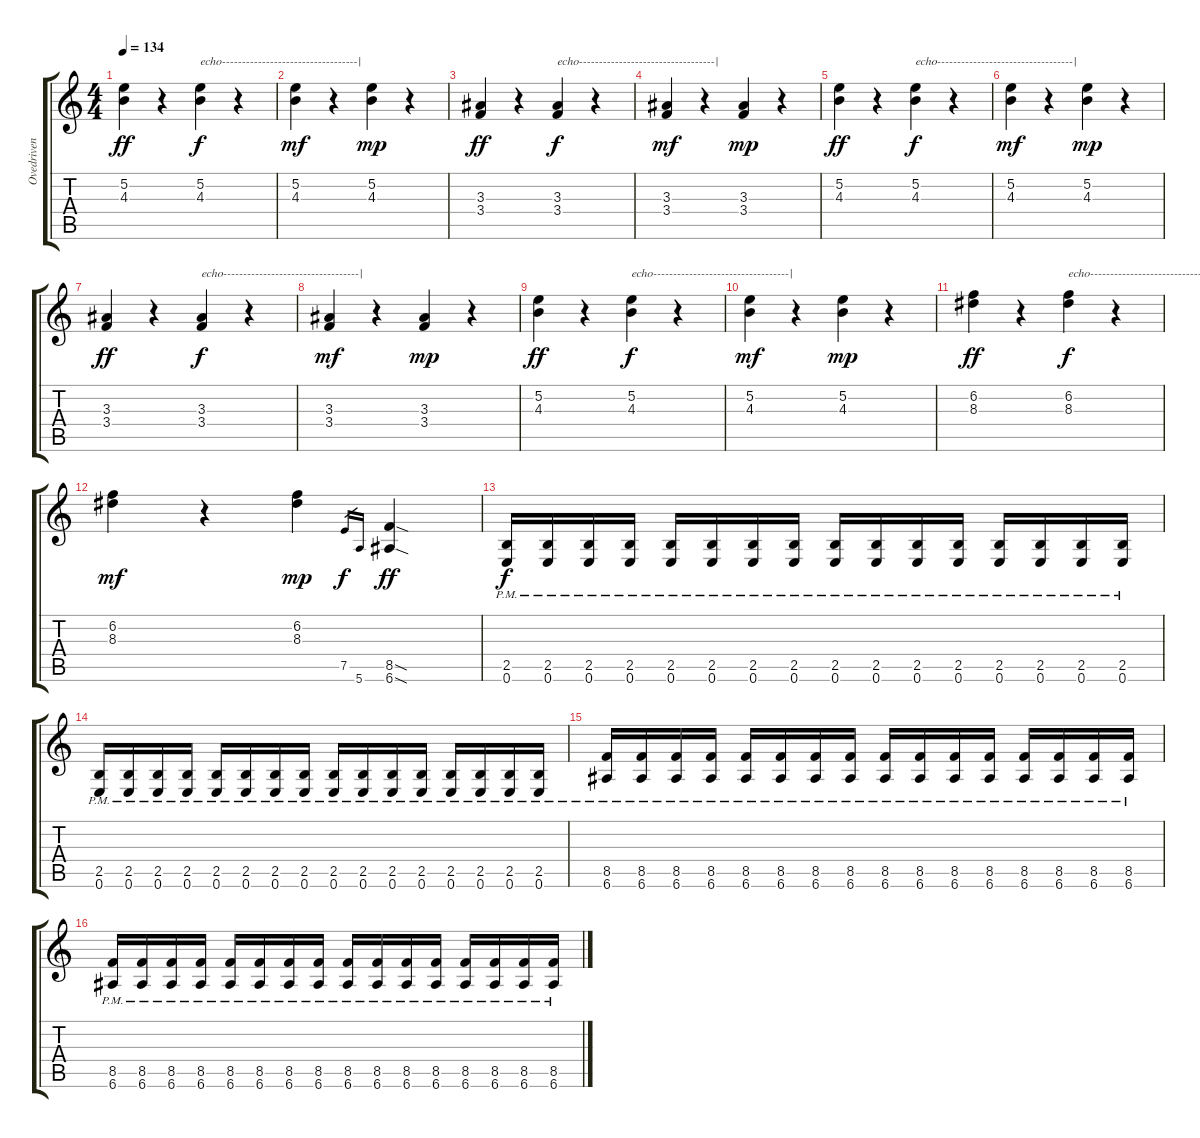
\track ("Ovedriven Guitar" "Ovedriven ") {instrument overdrivenguitar}
\staff {score tabs}
\tuning (E4 B3 G3 D3 A2 E2) {hide}
\ts (4 4)
\tempo 134
\clef g2
\ks c
(5.2 4.3).4{dy ff} r.4 (5.2 4.3).4{txt "echo----------------------------------|" dy f} r.4 |
(5.2 4.3).4{dy mf} r.4 (5.2 4.3).4{dy mp} r.4 |
(3.3 3.4).4{dy ff} r.4 (3.3 3.4).4{txt "echo----------------------------------|" dy f} r.4 |
(3.3 3.4).4{dy mf} r.4 (3.3 3.4).4{dy mp} r.4 |
(5.2 4.3).4{dy ff} r.4 (5.2 4.3).4{txt "echo----------------------------------|" dy f} r.4 |
(5.2 4.3).4{dy mf} r.4 (5.2 4.3).4{dy mp} r.4 |
(3.3 3.4).4{dy ff} r.4 (3.3 3.4).4{txt "echo----------------------------------|" dy f} r.4 |
(3.3 3.4).4{dy mf} r.4 (3.3 3.4).4{dy mp} r.4 |
(5.2 4.3).4{dy ff} r.4 (5.2 4.3).4{txt "echo----------------------------------|" dy f} r.4 |
(5.2 4.3).4{dy mf} r.4 (5.2 4.3).4{dy mp} r.4 |
(6.2 8.3).4{dy ff} r.4 (6.2 8.3).4{txt "echo----------------------------------|" dy f} r.4 |
(6.2 8.3).4{dy mf} r.4 (6.2 8.3).4{dy mp} 7.5.16{gr dy f} 5.6.16{gr} (8.5{sod} 6.6{sod}).4{dy ff} |
(2.5{pm} 0.6{pm}).16{dy f volume 16} (2.5{pm} 0.6{pm}).16 (2.5{pm} 0.6{pm}).16 (2.5{pm} 0.6{pm}).16 (2.5{pm} 0.6{pm}).16 (2.5{pm} 0.6{pm}).16 (2.5{pm} 0.6{pm}).16 (2.5{pm} 0.6{pm}).16 (2.5{pm} 0.6{pm}).16 (2.5{pm} 0.6{pm}).16 (2.5{pm} 0.6{pm}).16 (2.5{pm} 0.6{pm}).16 (2.5{pm} 0.6{pm}).16 (2.5{pm} 0.6{pm}).16 (2.5{pm} 0.6{pm}).16 (2.5{pm} 0.6{pm}).16 |
(2.5{pm} 0.6{pm}).16 (2.5{pm} 0.6{pm}).16 (2.5{pm} 0.6{pm}).16 (2.5{pm} 0.6{pm}).16 (2.5{pm} 0.6{pm}).16 (2.5{pm} 0.6{pm}).16 (2.5{pm} 0.6{pm}).16 (2.5{pm} 0.6{pm}).16 (2.5{pm} 0.6{pm}).16 (2.5{pm} 0.6{pm}).16 (2.5{pm} 0.6{pm}).16 (2.5{pm} 0.6{pm}).16 (2.5{pm} 0.6{pm}).16 (2.5{pm} 0.6{pm}).16 (2.5{pm} 0.6{pm}).16 (2.5{pm} 0.6{pm}).16 |
(8.5{pm} 6.6{pm}).16 (8.5{pm} 6.6{pm}).16 (8.5{pm} 6.6{pm}).16 (8.5{pm} 6.6{pm}).16 (8.5{pm} 6.6{pm}).16 (8.5{pm} 6.6{pm}).16 (8.5{pm} 6.6{pm}).16 (8.5{pm} 6.6{pm}).16 (8.5{pm} 6.6{pm}).16 (8.5{pm} 6.6{pm}).16 (8.5{pm} 6.6{pm}).16 (8.5{pm} 6.6{pm}).16 (8.5{pm} 6.6{pm}).16 (8.5{pm} 6.6{pm}).16 (8.5{pm} 6.6{pm}).16 (8.5{pm} 6.6{pm}).16 |
(8.5{pm} 6.6{pm}).16 (8.5{pm} 6.6{pm}).16 (8.5{pm} 6.6{pm}).16 (8.5{pm} 6.6{pm}).16 (8.5{pm} 6.6{pm}).16 (8.5{pm} 6.6{pm}).16 (8.5{pm} 6.6{pm}).16 (8.5{pm} 6.6{pm}).16 (8.5{pm} 6.6{pm}).16 (8.5{pm} 6.6{pm}).16 (8.5{pm} 6.6{pm}).16 (8.5{pm} 6.6{pm}).16 (8.5{pm} 6.6{pm}).16 (8.5{pm} 6.6{pm}).16 (8.5{pm} 6.6{pm}).16 (8.5{pm} 6.6{pm}).16
